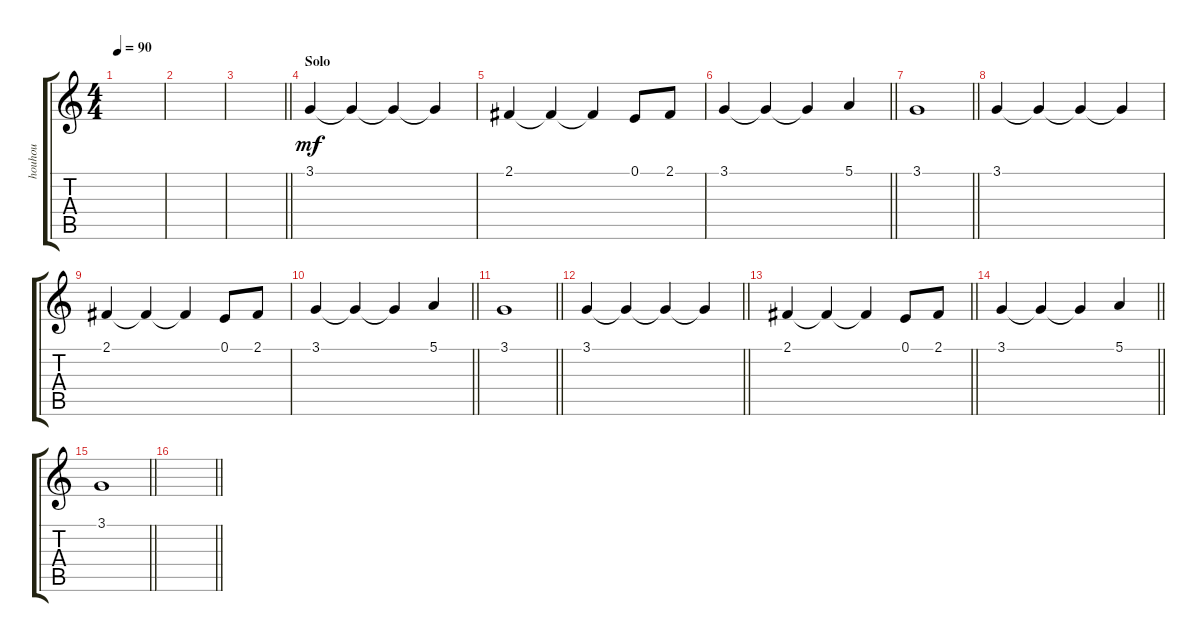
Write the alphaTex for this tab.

\track ("houhou" "houhou") {instrument synthvoice}
\staff {score tabs}
\tuning (E4 B3 G3 D3 A2 E2) {hide}
\ts (4 4)
\tempo 90
\clef g2
\ks c
|
|
\barLineRight lightlight
|
\section ("" "Solo")
3.1.4{dy mf} 3.1{t}.4 3.1{t}.4 3.1{t}.4 |
2.1.4 2.1{t}.4 2.1{t}.4 0.1.8 2.1.8 |
\barLineRight lightlight
3.1.4 3.1{t}.4 3.1{t}.4 5.1.4 |
\barLineRight lightlight
3.1.1 |
3.1.4 3.1{t}.4 3.1{t}.4 3.1{t}.4 |
2.1.4 2.1{t}.4 2.1{t}.4 0.1.8 2.1.8 |
\barLineRight lightlight
3.1.4 3.1{t}.4 3.1{t}.4 5.1.4 |
\barLineRight lightlight
3.1.1 |
\barLineRight lightlight
3.1.4 3.1{t}.4 3.1{t}.4 3.1{t}.4 |
\barLineRight lightlight
2.1.4 2.1{t}.4 2.1{t}.4 0.1.8 2.1.8 |
\barLineRight lightlight
3.1.4 3.1{t}.4 3.1{t}.4 5.1.4 |
\barLineRight lightlight
3.1.1 |
\barLineRight lightlight
